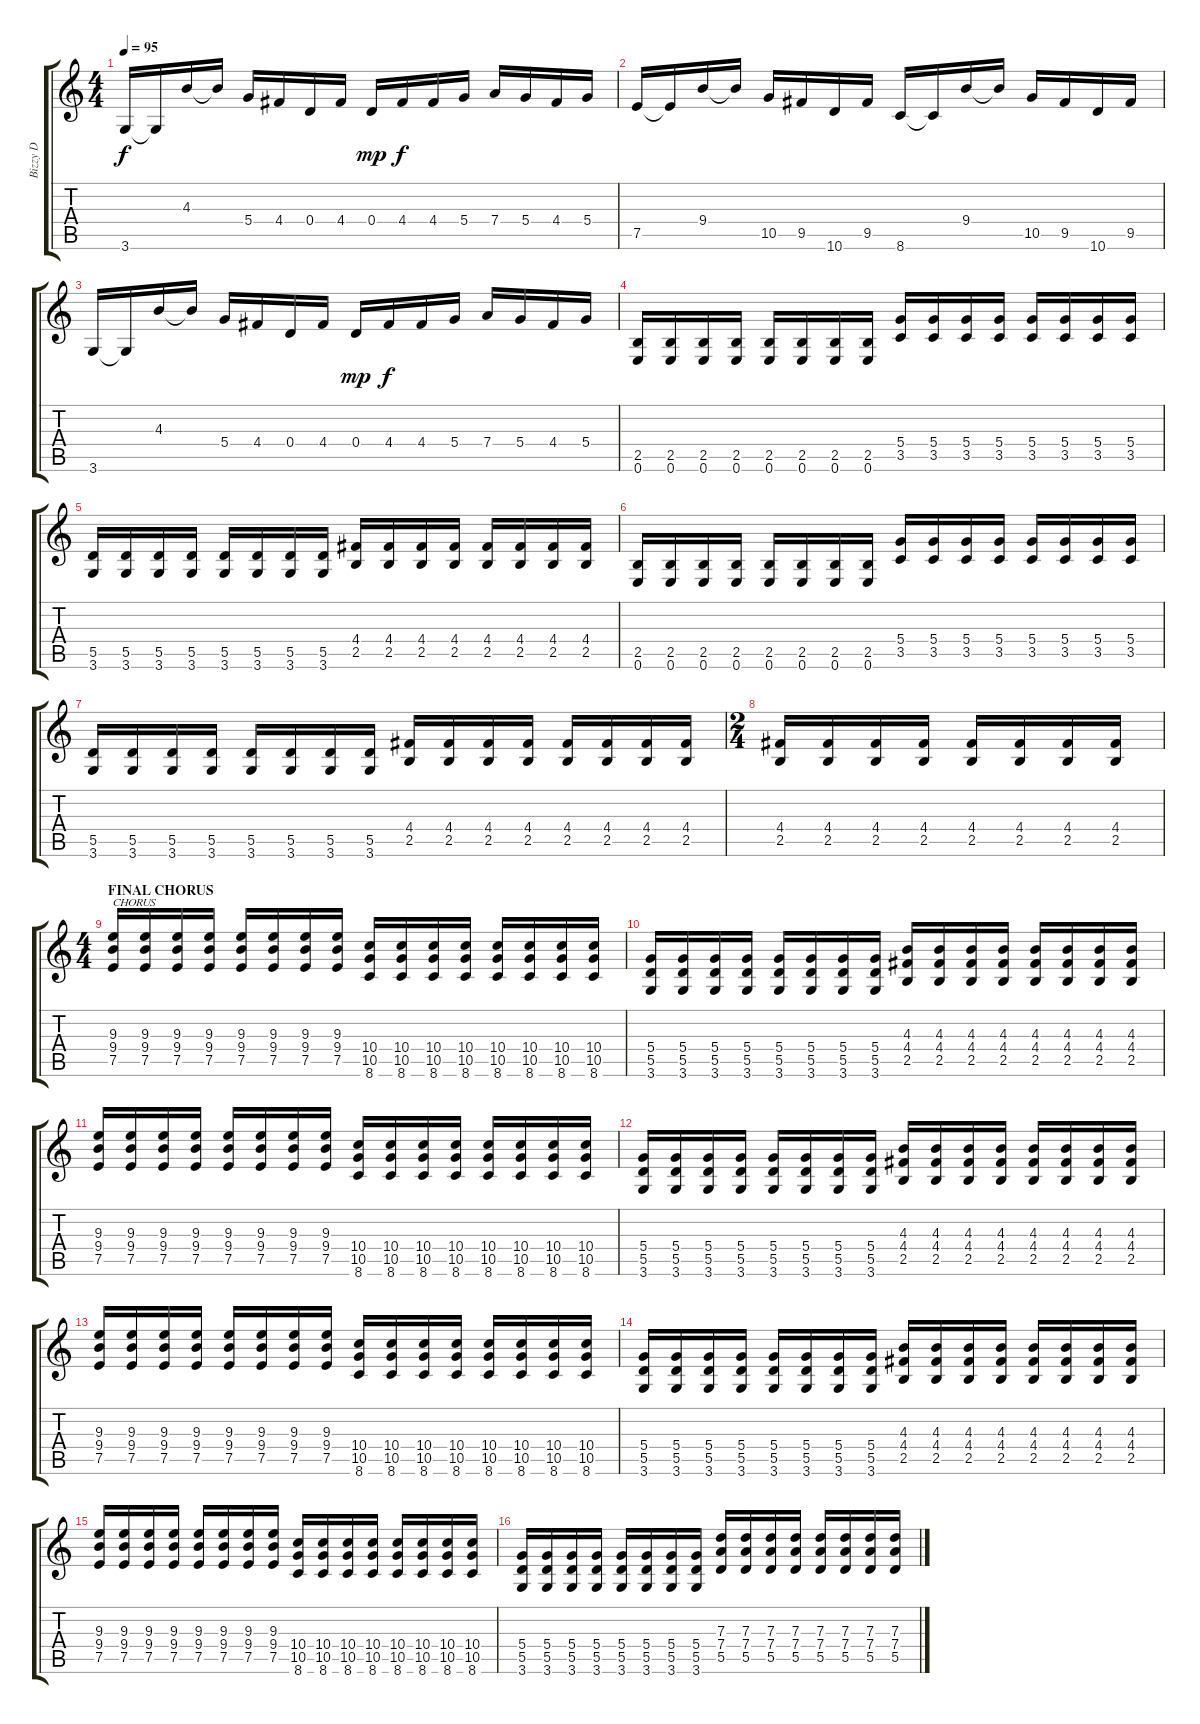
\track ("Bizzy D" "Bizzy D") {instrument distortionguitar}
\staff {score tabs}
\tuning (E4 B3 G3 D3 A2 E2) {hide}
\ts (4 4)
\tempo 95
\clef g2
\ks c
3.6.16{dy f} 3.6{t}.16 4.3.16 4.3{t}.16 5.4.16 4.4.16 0.4.16 4.4.16 0.4.16{dy mp} 4.4.16{dy f} 4.4.16 5.4.16 7.4.16 5.4.16 4.4.16 5.4.16 |
7.5.16 7.5{t}.16 9.4.16 9.4{t}.16 10.5.16 9.5.16 10.6.16 9.5.16 8.6.16 8.6{t}.16 9.4.16 9.4{t}.16 10.5.16 9.5.16 10.6.16 9.5.16 |
3.6.16 3.6{t}.16 4.3.16 4.3{t}.16 5.4.16 4.4.16 0.4.16 4.4.16 0.4.16{dy mp} 4.4.16{dy f} 4.4.16 5.4.16 7.4.16 5.4.16 4.4.16 5.4.16 |
(2.5 0.6).16 (2.5 0.6).16 (2.5 0.6).16 (2.5 0.6).16 (2.5 0.6).16 (2.5 0.6).16 (2.5 0.6).16 (2.5 0.6).16 (5.4 3.5).16 (5.4 3.5).16 (5.4 3.5).16 (5.4 3.5).16 (5.4 3.5).16 (5.4 3.5).16 (5.4 3.5).16 (5.4 3.5).16 |
(5.5 3.6).16 (5.5 3.6).16 (5.5 3.6).16 (5.5 3.6).16 (5.5 3.6).16 (5.5 3.6).16 (5.5 3.6).16 (5.5 3.6).16 (4.4 2.5).16 (4.4 2.5).16 (4.4 2.5).16 (4.4 2.5).16 (4.4 2.5).16 (4.4 2.5).16 (4.4 2.5).16 (4.4 2.5).16 |
(2.5 0.6).16 (2.5 0.6).16 (2.5 0.6).16 (2.5 0.6).16 (2.5 0.6).16 (2.5 0.6).16 (2.5 0.6).16 (2.5 0.6).16 (5.4 3.5).16 (5.4 3.5).16 (5.4 3.5).16 (5.4 3.5).16 (5.4 3.5).16 (5.4 3.5).16 (5.4 3.5).16 (5.4 3.5).16 |
(5.5 3.6).16 (5.5 3.6).16 (5.5 3.6).16 (5.5 3.6).16 (5.5 3.6).16 (5.5 3.6).16 (5.5 3.6).16 (5.5 3.6).16 (4.4 2.5).16 (4.4 2.5).16 (4.4 2.5).16 (4.4 2.5).16 (4.4 2.5).16 (4.4 2.5).16 (4.4 2.5).16 (4.4 2.5).16 |
\ts (2 4)
(4.4 2.5).16 (4.4 2.5).16 (4.4 2.5).16 (4.4 2.5).16 (4.4 2.5).16 (4.4 2.5).16 (4.4 2.5).16 (4.4 2.5).16 |
\ts (4 4)
\section ("" "FINAL CHORUS")
(9.3 9.4 7.5).16{txt "CHORUS" volume 13 instrument distortionguitar} (9.3 9.4 7.5).16 (9.3 9.4 7.5).16 (9.3 9.4 7.5).16 (9.3 9.4 7.5).16 (9.3 9.4 7.5).16 (9.3 9.4 7.5).16 (9.3 9.4 7.5).16 (10.4 10.5 8.6).16 (10.4 10.5 8.6).16 (10.4 10.5 8.6).16 (10.4 10.5 8.6).16 (10.4 10.5 8.6).16 (10.4 10.5 8.6).16 (10.4 10.5 8.6).16 (10.4 10.5 8.6).16 |
(5.4 5.5 3.6).16 (5.4 5.5 3.6).16 (5.4 5.5 3.6).16 (5.4 5.5 3.6).16 (5.4 5.5 3.6).16 (5.4 5.5 3.6).16 (5.4 5.5 3.6).16 (5.4 5.5 3.6).16 (4.3 4.4 2.5).16 (4.3 4.4 2.5).16 (4.3 4.4 2.5).16 (4.3 4.4 2.5).16 (4.3 4.4 2.5).16 (4.3 4.4 2.5).16 (4.3 4.4 2.5).16 (4.3 4.4 2.5).16 |
(9.3 9.4 7.5).16 (9.3 9.4 7.5).16 (9.3 9.4 7.5).16 (9.3 9.4 7.5).16 (9.3 9.4 7.5).16 (9.3 9.4 7.5).16 (9.3 9.4 7.5).16 (9.3 9.4 7.5).16 (10.4 10.5 8.6).16 (10.4 10.5 8.6).16 (10.4 10.5 8.6).16 (10.4 10.5 8.6).16 (10.4 10.5 8.6).16 (10.4 10.5 8.6).16 (10.4 10.5 8.6).16 (10.4 10.5 8.6).16 |
(5.4 5.5 3.6).16 (5.4 5.5 3.6).16 (5.4 5.5 3.6).16 (5.4 5.5 3.6).16 (5.4 5.5 3.6).16 (5.4 5.5 3.6).16 (5.4 5.5 3.6).16 (5.4 5.5 3.6).16 (4.3 4.4 2.5).16 (4.3 4.4 2.5).16 (4.3 4.4 2.5).16 (4.3 4.4 2.5).16 (4.3 4.4 2.5).16 (4.3 4.4 2.5).16 (4.3 4.4 2.5).16 (4.3 4.4 2.5).16 |
(9.3 9.4 7.5).16 (9.3 9.4 7.5).16 (9.3 9.4 7.5).16 (9.3 9.4 7.5).16 (9.3 9.4 7.5).16 (9.3 9.4 7.5).16 (9.3 9.4 7.5).16 (9.3 9.4 7.5).16 (10.4 10.5 8.6).16 (10.4 10.5 8.6).16 (10.4 10.5 8.6).16 (10.4 10.5 8.6).16 (10.4 10.5 8.6).16 (10.4 10.5 8.6).16 (10.4 10.5 8.6).16 (10.4 10.5 8.6).16 |
(5.4 5.5 3.6).16 (5.4 5.5 3.6).16 (5.4 5.5 3.6).16 (5.4 5.5 3.6).16 (5.4 5.5 3.6).16 (5.4 5.5 3.6).16 (5.4 5.5 3.6).16 (5.4 5.5 3.6).16 (4.3 4.4 2.5).16 (4.3 4.4 2.5).16 (4.3 4.4 2.5).16 (4.3 4.4 2.5).16 (4.3 4.4 2.5).16 (4.3 4.4 2.5).16 (4.3 4.4 2.5).16 (4.3 4.4 2.5).16 |
(9.3 9.4 7.5).16 (9.3 9.4 7.5).16 (9.3 9.4 7.5).16 (9.3 9.4 7.5).16 (9.3 9.4 7.5).16 (9.3 9.4 7.5).16 (9.3 9.4 7.5).16 (9.3 9.4 7.5).16 (10.4 10.5 8.6).16 (10.4 10.5 8.6).16 (10.4 10.5 8.6).16 (10.4 10.5 8.6).16 (10.4 10.5 8.6).16 (10.4 10.5 8.6).16 (10.4 10.5 8.6).16 (10.4 10.5 8.6).16 |
(5.4 5.5 3.6).16 (5.4 5.5 3.6).16 (5.4 5.5 3.6).16 (5.4 5.5 3.6).16 (5.4 5.5 3.6).16 (5.4 5.5 3.6).16 (5.4 5.5 3.6).16 (5.4 5.5 3.6).16 (7.3 7.4 5.5).16 (7.3 7.4 5.5).16 (7.3 7.4 5.5).16 (7.3 7.4 5.5).16 (7.3 7.4 5.5).16 (7.3 7.4 5.5).16 (7.3 7.4 5.5).16 (7.3 7.4 5.5).16
